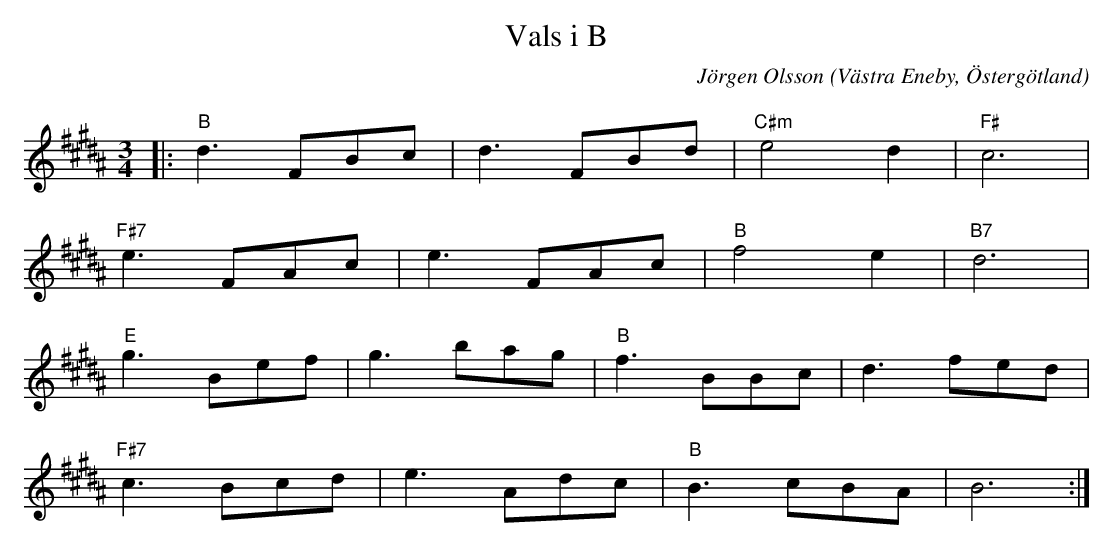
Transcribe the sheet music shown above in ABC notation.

X:1
T:Vals i B
C:Jörgen Olsson
O:Västra Eneby, Östergötland
Q:160
M:3/4
L:1/8
K:B
|:"B" d3 FBc|d3 FBd|"C#m" e4d2|"F#" c6 |
"F#7" e3 FAc|e3 FAc |"B" f4e2|"B7"d6 |
"E" g3 Bef|g3 bag |"B" f3 BBc|d3 fed |
"F#7" c3 Bcd|e3 Adc |"B" B3 cBA| B6 :|]
